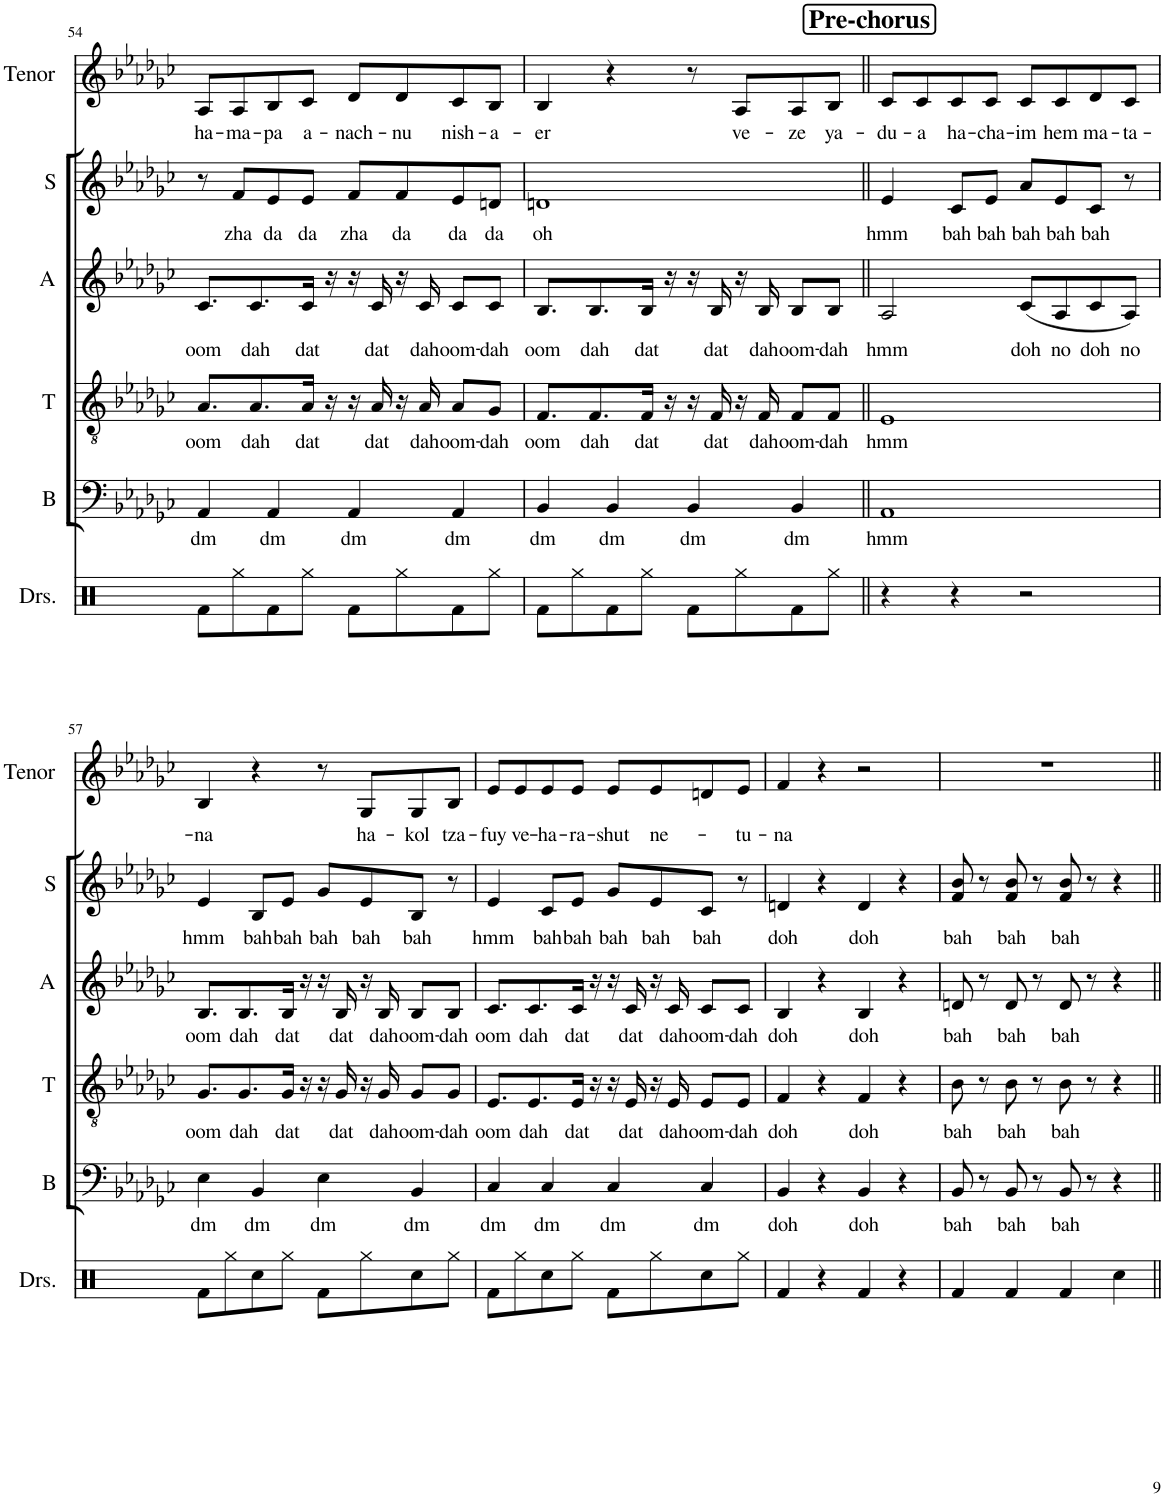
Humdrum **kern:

**kern	**kern	**text	**kern	**text	**kern	**text	**kern	**text	**kern	**text
*part6	*part5	*part5	*part4	*part4	*part3	*part3	*part2	*part2	*part1	*part1
*staff6	*staff5	*staff5	*staff4	*staff4	*staff3	*staff3	*staff2	*staff2	*staff1	*staff1
*I"Drumset	*I"Bass	*	*I"Tenor	*	*I"Alto	*	*I"Soprano	*	*I"Tenor	*
*I'Drs.	*I'B	*	*I'T	*	*I'A	*	*I'S	*	*I'Tenor	*
!!LO:PB:g=z
*clefX	*clefF4	*	*clefGv2	*	*clefG2	*	*clefG2	*	*clefG2	*
*k[]	*k[b-e-a-d-g-c-]	*	*k[b-e-a-d-g-c-]	*	*k[b-e-a-d-g-c-]	*	*k[b-e-a-d-g-c-]	*	*k[b-e-a-d-g-c-]	*
*M4/4	*M4/4	*	*M4/4	*	*M4/4	*	*M4/4	*	*M4/4	*
=54	=54	=54	=54	=54	=54	=54	=54	=54	=54	=54
!	!	!LO:LY:b	!	!LO:LY:b	!	!LO:LY:b	!	!	!	!LO:LY:b
8Rf\L	4AA-/	dm	8.A-/L	oom	8.c-/L	oom	8r	.	8A-/L	ha-
!	!	!	!	!	!	!	!	!LO:LY:b	!	!LO:LY:b
8Rgg\	.	.	.	.	.	.	8f/L	zha	8A-/	-ma-
!	!	!	!	!LO:LY:b	!	!LO:LY:b	!	!	!	!
.	.	.	8.A-/	dah	8.c-/	dah	.	.	.	.
!	!	!LO:LY:b	!	!	!	!	!	!LO:LY:b	!	!LO:LY:b
8Rf\	4AA-/	dm	.	.	.	.	8e-/	da	8B-/	-pa
!	!	!	!	!LO:LY:b	!	!LO:LY:b	!	!LO:LY:b	!	!LO:LY:b
8Rgg\J	.	.	16A-/Jk	dat	16c-/Jk	dat	8e-/J	da	8c-/J	a-
.	.	.	16r	.	16r	.	.	.	.	.
!	!	!LO:LY:b	!	!	!	!	!	!LO:LY:b	!	!LO:LY:b
8Rf\L	4AA-/	dm	16r	.	16r	.	8f/L	zha	8d-/L	-nach-
!	!	!	!	!LO:LY:b	!	!LO:LY:b	!	!	!	!
.	.	.	16A-/	dat	16c-/	dat	.	.	.	.
!	!	!	!	!	!	!	!	!LO:LY:b	!	!LO:LY:b
8Rgg\	.	.	16r	.	16r	.	8f/	da	8d-/	-nu
!	!	!	!	!LO:LY:b	!	!LO:LY:b	!	!	!	!
.	.	.	16A-/	dah	16c-/	dah	.	.	.	.
!	!	!LO:LY:b	!	!LO:LY:b	!	!LO:LY:b	!	!LO:LY:b	!	!LO:LY:b
8Rf\	4AA-/	dm	8A-/L	oom-	8c-/L	oom-	8e-/	da	8c-/	nish-
!	!	!	!	!LO:LY:b	!	!LO:LY:b	!	!LO:LY:b	!	!LO:LY:b
8Rgg\J	.	.	8G-/J	-dah	8c-/J	-dah	8dn/J	da	8B-/J	-a-
=55	=55	=55	=55	=55	=55	=55	=55	=55	=55	=55
!	!	!LO:LY:b	!	!LO:LY:b	!	!LO:LY:b	!	!LO:LY:b	!	!LO:LY:b
8Rf\L	4BB-/	dm	8.F/L	oom	8.B-/L	oom	1dn	oh	4B-/	-er
8Rgg\	.	.	.	.	.	.	.	.	.	.
!	!	!	!	!LO:LY:b	!	!LO:LY:b	!	!	!	!
.	.	.	8.F/	dah	8.B-/	dah	.	.	.	.
!	!	!LO:LY:b	!	!	!	!	!	!	!	!
8Rf\	4BB-/	dm	.	.	.	.	.	.	4r	.
!	!	!	!	!LO:LY:b	!	!LO:LY:b	!	!	!	!
8Rgg\J	.	.	16F/Jk	dat	16B-/Jk	dat	.	.	.	.
.	.	.	16r	.	16r	.	.	.	.	.
!	!	!LO:LY:b	!	!	!	!	!	!	!	!
8Rf\L	4BB-/	dm	16r	.	16r	.	.	.	8r	.
!	!	!	!	!LO:LY:b	!	!LO:LY:b	!	!	!	!
.	.	.	16F/	dat	16B-/	dat	.	.	.	.
!	!	!	!	!	!	!	!	!	!	!LO:LY:b
8Rgg\	.	.	16r	.	16r	.	.	.	8A-/L	ve-
!	!	!	!	!LO:LY:b	!	!LO:LY:b	!	!	!	!
.	.	.	16F/	dah	16B-/	dah	.	.	.	.
!	!	!LO:LY:b	!	!LO:LY:b	!	!LO:LY:b	!	!	!	!LO:LY:b
8Rf\	4BB-/	dm	8F/L	oom-	8B-/L	oom-	.	.	8A-/	-ze
!	!	!	!	!LO:LY:b	!	!LO:LY:b	!	!	!	!LO:LY:b
8Rgg\J	.	.	8F/J	-dah	8B-/J	-dah	.	.	8B-/J	ya-
!!LO:REH:place=s1:a:B:cj:fs=14:t=Pre-chorus
=56||	=56||	=56||	=56||	=56||	=56||	=56||	=56||	=56||	=56||	=56||
!	!	!LO:LY:b	!	!LO:LY:b	!	!LO:LY:b	!	!LO:LY:b	!	!LO:LY:b
4r	1AA-	hmm	1E-	hmm	2A-/	hmm	4e-/	hmm	8c-/L	-du-
!	!	!	!	!	!	!	!	!	!	!LO:LY:b
.	.	.	.	.	.	.	.	.	8c-/	-a
!	!	!	!	!	!	!	!	!LO:LY:b	!	!LO:LY:b
4r	.	.	.	.	.	.	8c-/L	bah	8c-/	ha-
!	!	!	!	!	!	!	!	!LO:LY:b	!	!LO:LY:b
.	.	.	.	.	.	.	8e-/J	bah	8c-/J	-cha-
!	!	!	!	!	!	!LO:LY:b	!	!LO:LY:b	!	!LO:LY:b
2r	.	.	.	.	(8c-/L	doh	8a-/L	bah	8c-/L	-im
!	!	!	!	!	!	!LO:LY:b	!	!LO:LY:b	!	!LO:LY:b
.	.	.	.	.	8A-/	no	8e-/	bah	8c-/	hem
!	!	!	!	!	!	!LO:LY:b	!	!LO:LY:b	!	!LO:LY:b
.	.	.	.	.	8c-/	doh	8c-/J	bah	8d-/	ma-
!	!	!	!	!	!	!LO:LY:b	!	!	!	!LO:LY:b
.	.	.	.	.	8A-/J)	no	8r	.	8c-/J	-ta-
!!LO:LB:g=z
=57	=57	=57	=57	=57	=57	=57	=57	=57	=57	=57
!	!	!LO:LY:b	!	!LO:LY:b	!	!LO:LY:b	!	!LO:LY:b	!	!LO:LY:b
8Rf\L	4E-\	dm	8.G-/L	oom	8.B-/L	oom	4e-/	hmm	4B-/	-na
8Rgg\	.	.	.	.	.	.	.	.	.	.
!	!	!	!	!LO:LY:b	!	!LO:LY:b	!	!	!	!
.	.	.	8.G-/	dah	8.B-/	dah	.	.	.	.
!	!	!LO:LY:b	!	!	!	!	!	!LO:LY:b	!	!
8Rcc\	4BB-/	dm	.	.	.	.	8B-/L	bah	4r	.
!	!	!	!	!LO:LY:b	!	!LO:LY:b	!	!LO:LY:b	!	!
8Rgg\J	.	.	16G-/Jk	dat	16B-/Jk	dat	8e-/J	bah	.	.
.	.	.	16r	.	16r	.	.	.	.	.
!	!	!LO:LY:b	!	!	!	!	!	!LO:LY:b	!	!
8Rf\L	4E-\	dm	16r	.	16r	.	8g-/L	bah	8r	.
!	!	!	!	!LO:LY:b	!	!LO:LY:b	!	!	!	!
.	.	.	16G-/	dat	16B-/	dat	.	.	.	.
!	!	!	!	!	!	!	!	!LO:LY:b	!	!LO:LY:b
8Rgg\	.	.	16r	.	16r	.	8e-/	bah	8G-/L	ha-
!	!	!	!	!LO:LY:b	!	!LO:LY:b	!	!	!	!
.	.	.	16G-/	dah	16B-/	dah	.	.	.	.
!	!	!LO:LY:b	!	!LO:LY:b	!	!LO:LY:b	!	!LO:LY:b	!	!LO:LY:b
8Rcc\	4BB-/	dm	8G-/L	oom-	8B-/L	oom-	8B-/J	bah	8G-/	-kol
!	!	!	!	!LO:LY:b	!	!LO:LY:b	!	!	!	!LO:LY:b
8Rgg\J	.	.	8G-/J	-dah	8B-/J	-dah	8r	.	8B-/J	tza-
=58	=58	=58	=58	=58	=58	=58	=58	=58	=58	=58
!	!	!LO:LY:b	!	!LO:LY:b	!	!LO:LY:b	!	!LO:LY:b	!	!LO:LY:b
8Rf\L	4C-/	dm	8.E-/L	oom	8.c-/L	oom	4e-/	hmm	8e-/L	-fuy
!	!	!	!	!	!	!	!	!	!	!LO:LY:b
8Rgg\	.	.	.	.	.	.	.	.	8e-/	ve-
!	!	!	!	!LO:LY:b	!	!LO:LY:b	!	!	!	!
.	.	.	8.E-/	dah	8.c-/	dah	.	.	.	.
!	!	!LO:LY:b	!	!	!	!	!	!LO:LY:b	!	!LO:LY:b
8Rcc\	4C-/	dm	.	.	.	.	8c-/L	bah	8e-/	-ha-
!	!	!	!	!LO:LY:b	!	!LO:LY:b	!	!LO:LY:b	!	!LO:LY:b
8Rgg\J	.	.	16E-/Jk	dat	16c-/Jk	dat	8e-/J	bah	8e-/J	-ra-
.	.	.	16r	.	16r	.	.	.	.	.
!	!	!LO:LY:b	!	!	!	!	!	!LO:LY:b	!	!LO:LY:b
8Rf\L	4C-/	dm	16r	.	16r	.	8g-/L	bah	8e-/L	-shut
!	!	!	!	!LO:LY:b	!	!LO:LY:b	!	!	!	!
.	.	.	16E-/	dat	16c-/	dat	.	.	.	.
!	!	!	!	!	!	!	!	!LO:LY:b	!	!LO:LY:b
8Rgg\	.	.	16r	.	16r	.	8e-/	bah	8e-/	ne-
!	!	!	!	!LO:LY:b	!	!LO:LY:b	!	!	!	!
.	.	.	16E-/	dah	16c-/	dah	.	.	.	.
!	!	!LO:LY:b	!	!LO:LY:b	!	!LO:LY:b	!	!LO:LY:b	!	!
8Rcc\	4C-/	dm	8E-/L	oom-	8c-/L	oom-	8c-/J	bah	8dn/	.
!	!	!	!	!LO:LY:b	!	!LO:LY:b	!	!	!	!LO:LY:b
8Rgg\J	.	.	8E-/J	-dah	8c-/J	-dah	8r	.	8e-/J	-tu-
=59	=59	=59	=59	=59	=59	=59	=59	=59	=59	=59
!	!	!LO:LY:b	!	!LO:LY:b	!	!LO:LY:b	!	!LO:LY:b	!	!LO:LY:b
4Rf/	4BB-/	doh	4F/	doh	4B-/	doh	4dn/	doh	4f/	-na
4r	4r	.	4r	.	4r	.	4r	.	4r	.
!	!	!LO:LY:b	!	!LO:LY:b	!	!LO:LY:b	!	!LO:LY:b	!	!
4Rf/	4BB-/	doh	4F/	doh	4B-/	doh	4d/	doh	2r	.
4r	4r	.	4r	.	4r	.	4r	.	.	.
=60	=60	=60	=60	=60	=60	=60	=60	=60	=60	=60
!	!	!LO:LY:b	!	!LO:LY:b	!	!LO:LY:b	!	!LO:LY:b	!	!
4Rf/	8BB-/	bah	8B-\	bah	8dn/	bah	8f/ 8b-/	bah	1r	.
.	8r	.	8r	.	8r	.	8r	.	.	.
!	!	!LO:LY:b	!	!LO:LY:b	!	!LO:LY:b	!	!LO:LY:b	!	!
4Rf/	8BB-/	bah	8B-\	bah	8d/	bah	8f/ 8b-/	bah	.	.
.	8r	.	8r	.	8r	.	8r	.	.	.
!	!	!LO:LY:b	!	!LO:LY:b	!	!LO:LY:b	!	!LO:LY:b	!	!
4Rf/	8BB-/	bah	8B-\	bah	8d/	bah	8f/ 8b-/	bah	.	.
.	8r	.	8r	.	8r	.	8r	.	.	.
4Rcc\	4r	.	4r	.	4r	.	4r	.	.	.
=||	=||	=||	=||	=||	=||	=||	=||	=||	=||	=||
*-	*-	*-	*-	*-	*-	*-	*-	*-	*-	*-
